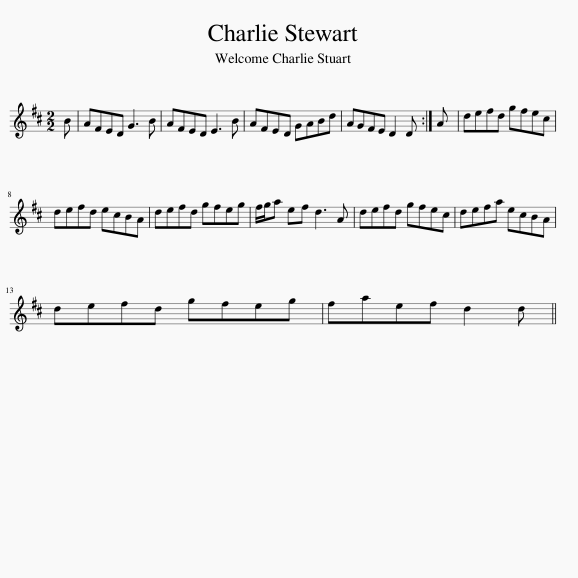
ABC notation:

X:1
L:1/8
M:2/2
I:linebreak $
K:D
V:1 treble
V:1
 B | AFED G3 B | AFED E3 B | AFED GABd | AGFE D2 D :| %5
 A | defd gfec |$ defd ecBA | defd gfeg | f/g/a ef d3 A | %10
 defd gfec | defa ecBA |$ defd gfeg | faef d2 d || %14
